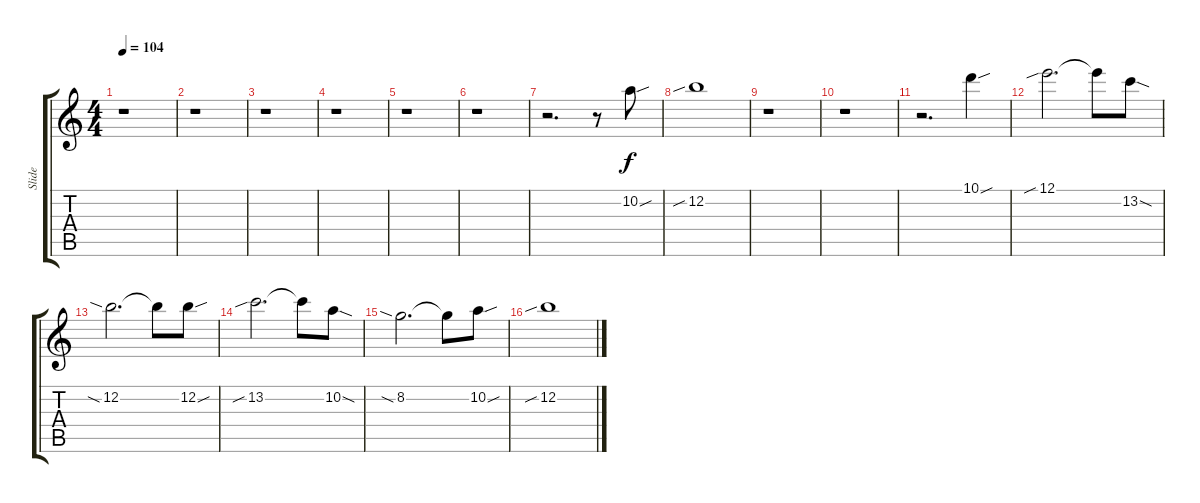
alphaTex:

\track ("Slide" "Slide") {instrument electricguitarjazz}
\staff {score tabs}
\tuning (E4 B3 G3 D3 A2 E2) {hide}
\ts (4 4)
\tempo 104
\clef g2
\ks c
r.1{dy f} |
r.1 |
r.1 |
r.1 |
r.1 |
r.1 |
r.2{d} r.8 10.2{sou}.8 |
12.2{sib}.1 |
r.1 |
r.1 |
r.2{d} 10.1{sou}.4 |
12.1{sib}.2{d} 12.1{t}.8 13.2{sod}.8 |
12.2{sia}.2{d} 12.2{t}.8 12.2{sou}.8 |
13.2{sib}.2{d} 13.2{t}.8 10.2{sod}.8 |
8.2{sia}.2{d} 8.2{t}.8 10.2{sou}.8 |
12.2{sib}.1
